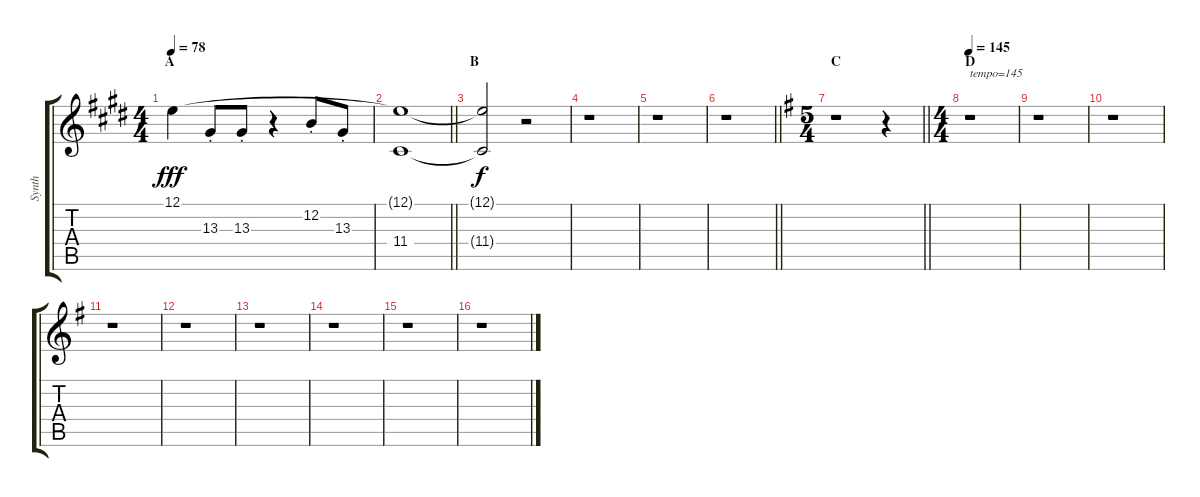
\track ("Synth" "Synth") {instrument synthstrings1}
\staff {score tabs}
\tuning (E4 B3 G3 D3 A2 E2) {hide}
\ts (4 4)
\section ("" "A")
\tempo 78
\clef g2
\ks e
12.1.4{dy fff volume 13 instrument synthstrings1} 13.3{st}.8 13.3{st}.8 r.4 12.2{st}.8 13.3{st}.8 |
\barLineRight lightlight
(12.1{t} 11.4).1 |
\section ("" "B")
(12.1{t} 11.4{t}).2{dy f} r.2 |
r.1 |
r.1 |
\barLineRight lightlight
r.1 |
\ts (5 4)
\section ("" "C")
\barLineRight lightlight
\ks g
r.1 r.4 |
\ts (4 4)
\section ("" "D")
\tempo 145
r.1{txt "tempo=145"} |
r.1 |
r.1 |
r.1 |
r.1 |
r.1 |
r.1 |
r.1 |
r.1
